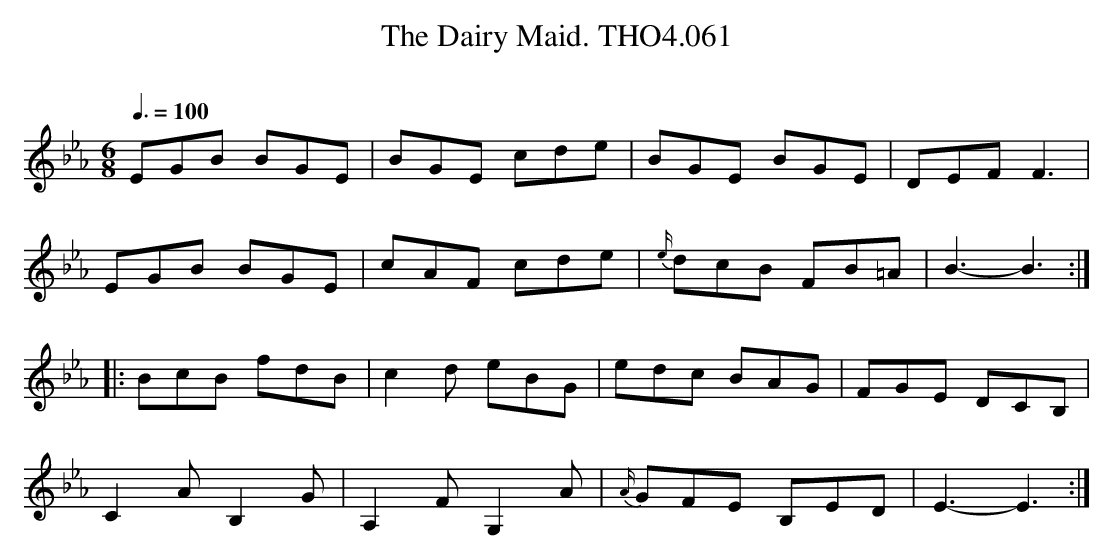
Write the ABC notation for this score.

X:1
T:Dairy Maid. THO4.061, The
O:
M:6/8
L:1/8
Q:3/8=100
K:Eb
EGB BGE|BGE cde|BGE BGE|DEF F3|
EGB BGE|cAF cde|{e/}dcB FB=A|B3-B3:|
|:BcB fdB|c2 d eBG|edc BAG|FGE DCB,|
C2 A B,2 G|A,2 F G,2 A|{A/}GFE B,ED|E3-E3:|
